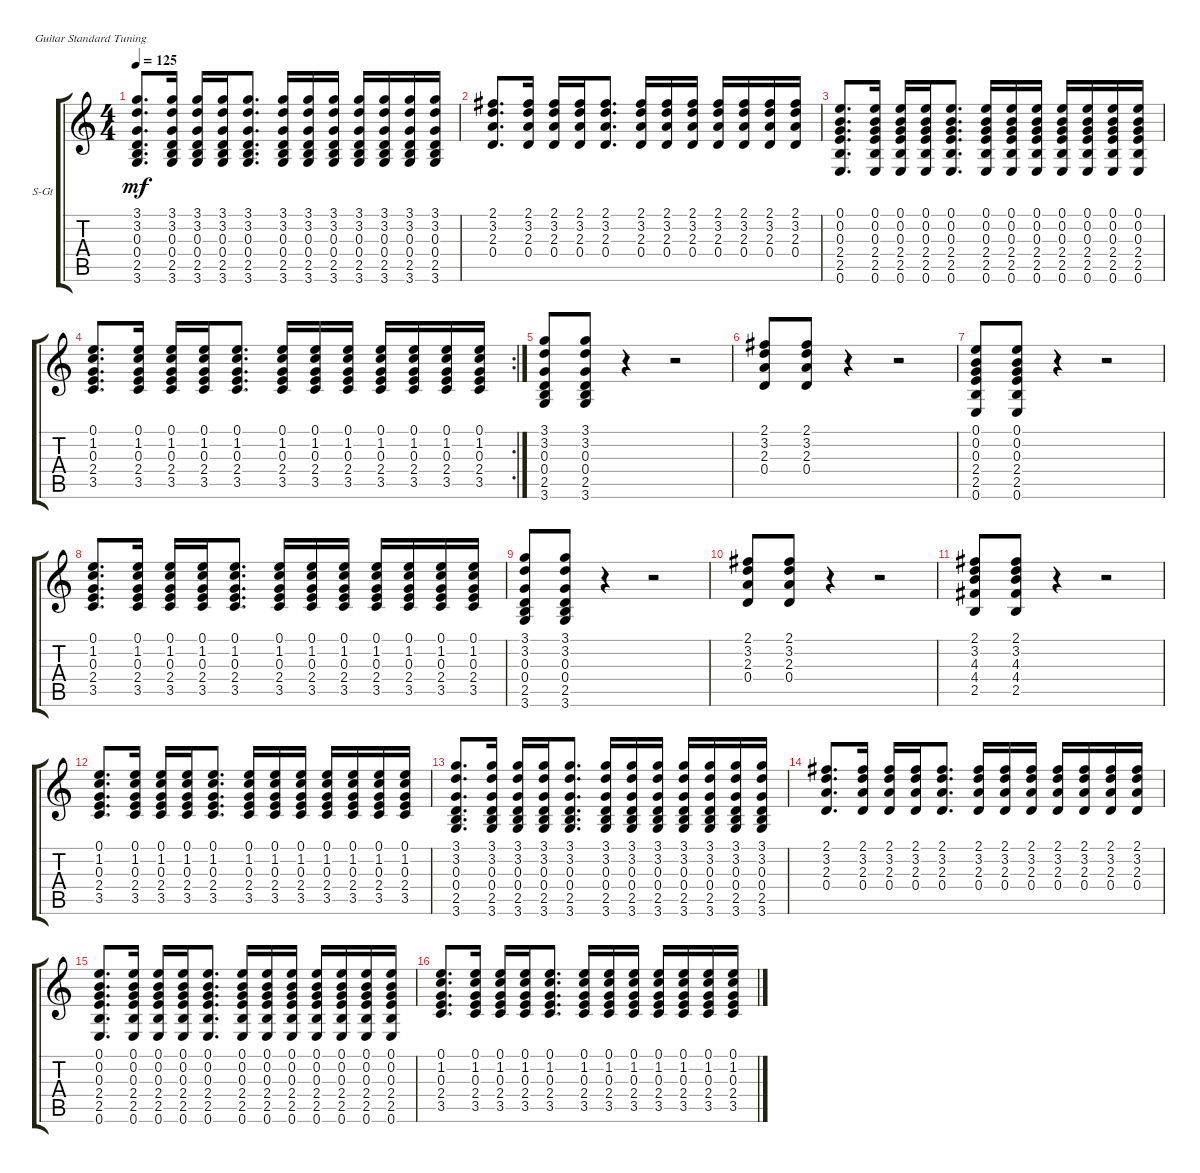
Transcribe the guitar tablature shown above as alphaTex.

\defaultSystemsLayout 4
\bracketExtendMode groupsimilarinstruments
\firstSystemTrackNameOrientation horizontal
\otherSystemsTrackNameOrientation horizontal
\track ("Акустика 1" "S-Gt") {instrument acousticguitarsteel}
\staff {score tabs}
\tuning (E4 B3 G3 D3 A2 E2)
\ts (4 4)
\tempo 125
\clef g2
\ks c
(3.6 0.4 0.3 3.2 2.5 3.1).8{d dy mf} (3.6 0.4 0.3 3.2 2.5 3.1).16 (3.6 0.4 0.3 3.2 2.5 3.1).16 (3.6 0.4 0.3 3.2 2.5 3.1).16 (3.6 0.4 0.3 3.2 2.5 3.1).8{d} (3.6 0.4 0.3 3.2 2.5 3.1).16 (3.6 0.4 0.3 3.2 2.5 3.1).16 (3.6 0.4 0.3 3.2 2.5 3.1).16 (3.6 0.4 0.3 3.2 2.5 3.1).16 (3.6 0.4 0.3 3.2 2.5 3.1).16 (3.6 0.4 0.3 3.2 2.5 3.1).16 (3.6 0.4 0.3 3.2 2.5 3.1).16 |
(0.4 2.3 3.2 2.1).8{d} (0.4 2.3 3.2 2.1).16 (0.4 2.3 3.2 2.1).16 (0.4 2.3 3.2 2.1).16 (0.4 2.3 3.2 2.1).8{d} (0.4 2.3 3.2 2.1).16 (0.4 2.3 3.2 2.1).16 (0.4 2.3 3.2 2.1).16 (0.4 2.3 3.2 2.1).16 (0.4 2.3 3.2 2.1).16 (0.4 2.3 3.2 2.1).16 (0.4 2.3 3.2 2.1).16 |
(0.6 2.4 0.3 0.2 2.5 0.1).8{d} (0.6 2.4 0.3 0.2 2.5 0.1).16 (0.6 2.4 0.3 0.2 2.5 0.1).16 (0.6 2.4 0.3 0.2 2.5 0.1).16 (0.6 2.4 0.3 0.2 2.5 0.1).8{d} (0.6 2.4 0.3 0.2 2.5 0.1).16 (0.6 2.4 0.3 0.2 2.5 0.1).16 (0.6 2.4 0.3 0.2 2.5 0.1).16 (0.6 2.4 0.3 0.2 2.5 0.1).16 (0.6 2.4 0.3 0.2 2.5 0.1).16 (0.6 2.4 0.3 0.2 2.5 0.1).16 (0.6 2.4 0.3 0.2 2.5 0.1).16 |
\rc 2
(2.4 0.3 1.2 3.5 0.1).8{d} (2.4 0.3 1.2 3.5 0.1).16 (2.4 0.3 1.2 3.5 0.1).16 (2.4 0.3 1.2 3.5 0.1).16 (2.4 0.3 1.2 3.5 0.1).8{d} (2.4 0.3 1.2 3.5 0.1).16 (2.4 0.3 1.2 3.5 0.1).16 (2.4 0.3 1.2 3.5 0.1).16 (2.4 0.3 1.2 3.5 0.1).16 (2.4 0.3 1.2 3.5 0.1).16 (2.4 0.3 1.2 3.5 0.1).16 (2.4 0.3 1.2 3.5 0.1).16 |
(3.6 2.5 0.4 0.3 3.2 3.1).8 (3.6 2.5 0.4 0.3 3.2 3.1).8 r.4 r.2 |
(0.4 2.3 3.2 2.1).8 (0.4 2.3 3.2 2.1).8 r.4 r.2 |
(0.6 2.5 2.4 0.3 0.2 0.1).8 (0.6 2.5 2.4 0.3 0.2 0.1).8 r.4 r.2 |
(2.4 0.3 1.2 3.5 0.1).8{d} (2.4 0.3 1.2 3.5 0.1).16 (2.4 0.3 1.2 3.5 0.1).16 (2.4 0.3 1.2 3.5 0.1).16 (2.4 0.3 1.2 3.5 0.1).8{d} (2.4 0.3 1.2 3.5 0.1).16 (2.4 0.3 1.2 3.5 0.1).16 (2.4 0.3 1.2 3.5 0.1).16 (2.4 0.3 1.2 3.5 0.1).16 (2.4 0.3 1.2 3.5 0.1).16 (2.4 0.3 1.2 3.5 0.1).16 (2.4 0.3 1.2 3.5 0.1).16 |
(3.6 2.5 0.4 0.3 3.2 3.1).8 (3.6 2.5 0.4 0.3 3.2 3.1).8 r.4 r.2 |
(0.4 2.3 3.2 2.1).8 (0.4 2.3 3.2 2.1).8 r.4 r.2 |
(2.5 4.4 4.3 3.2 2.1).8 (2.5 4.4 4.3 3.2 2.1).8 r.4 r.2 |
(2.4 0.3 1.2 3.5 0.1).8{d} (2.4 0.3 1.2 3.5 0.1).16 (2.4 0.3 1.2 3.5 0.1).16 (2.4 0.3 1.2 3.5 0.1).16 (2.4 0.3 1.2 3.5 0.1).8{d} (2.4 0.3 1.2 3.5 0.1).16 (2.4 0.3 1.2 3.5 0.1).16 (2.4 0.3 1.2 3.5 0.1).16 (2.4 0.3 1.2 3.5 0.1).16 (2.4 0.3 1.2 3.5 0.1).16 (2.4 0.3 1.2 3.5 0.1).16 (2.4 0.3 1.2 3.5 0.1).16 |
(3.6 0.4 0.3 3.2 2.5 3.1).8{d} (3.6 0.4 0.3 3.2 2.5 3.1).16 (3.6 0.4 0.3 3.2 2.5 3.1).16 (3.6 0.4 0.3 3.2 2.5 3.1).16 (3.6 0.4 0.3 3.2 2.5 3.1).8{d} (3.6 0.4 0.3 3.2 2.5 3.1).16 (3.6 0.4 0.3 3.2 2.5 3.1).16 (3.6 0.4 0.3 3.2 2.5 3.1).16 (3.6 0.4 0.3 3.2 2.5 3.1).16 (3.6 0.4 0.3 3.2 2.5 3.1).16 (3.6 0.4 0.3 3.2 2.5 3.1).16 (3.6 0.4 0.3 3.2 2.5 3.1).16 |
(0.4 2.3 3.2 2.1).8{d} (0.4 2.3 3.2 2.1).16 (0.4 2.3 3.2 2.1).16 (0.4 2.3 3.2 2.1).16 (0.4 2.3 3.2 2.1).8{d} (0.4 2.3 3.2 2.1).16 (0.4 2.3 3.2 2.1).16 (0.4 2.3 3.2 2.1).16 (0.4 2.3 3.2 2.1).16 (0.4 2.3 3.2 2.1).16 (0.4 2.3 3.2 2.1).16 (0.4 2.3 3.2 2.1).16 |
(0.6 2.4 0.3 0.2 2.5 0.1).8{d} (0.6 2.4 0.3 0.2 2.5 0.1).16 (0.6 2.4 0.3 0.2 2.5 0.1).16 (0.6 2.4 0.3 0.2 2.5 0.1).16 (0.6 2.4 0.3 0.2 2.5 0.1).8{d} (0.6 2.4 0.3 0.2 2.5 0.1).16 (0.6 2.4 0.3 0.2 2.5 0.1).16 (0.6 2.4 0.3 0.2 2.5 0.1).16 (0.6 2.4 0.3 0.2 2.5 0.1).16 (0.6 2.4 0.3 0.2 2.5 0.1).16 (0.6 2.4 0.3 0.2 2.5 0.1).16 (0.6 2.4 0.3 0.2 2.5 0.1).16 |
(2.4 0.3 1.2 3.5 0.1).8{d} (2.4 0.3 1.2 3.5 0.1).16 (2.4 0.3 1.2 3.5 0.1).16 (2.4 0.3 1.2 3.5 0.1).16 (2.4 0.3 1.2 3.5 0.1).8{d} (2.4 0.3 1.2 3.5 0.1).16 (2.4 0.3 1.2 3.5 0.1).16 (2.4 0.3 1.2 3.5 0.1).16 (2.4 0.3 1.2 3.5 0.1).16 (2.4 0.3 1.2 3.5 0.1).16 (2.4 0.3 1.2 3.5 0.1).16 (2.4 0.3 1.2 3.5 0.1).16
